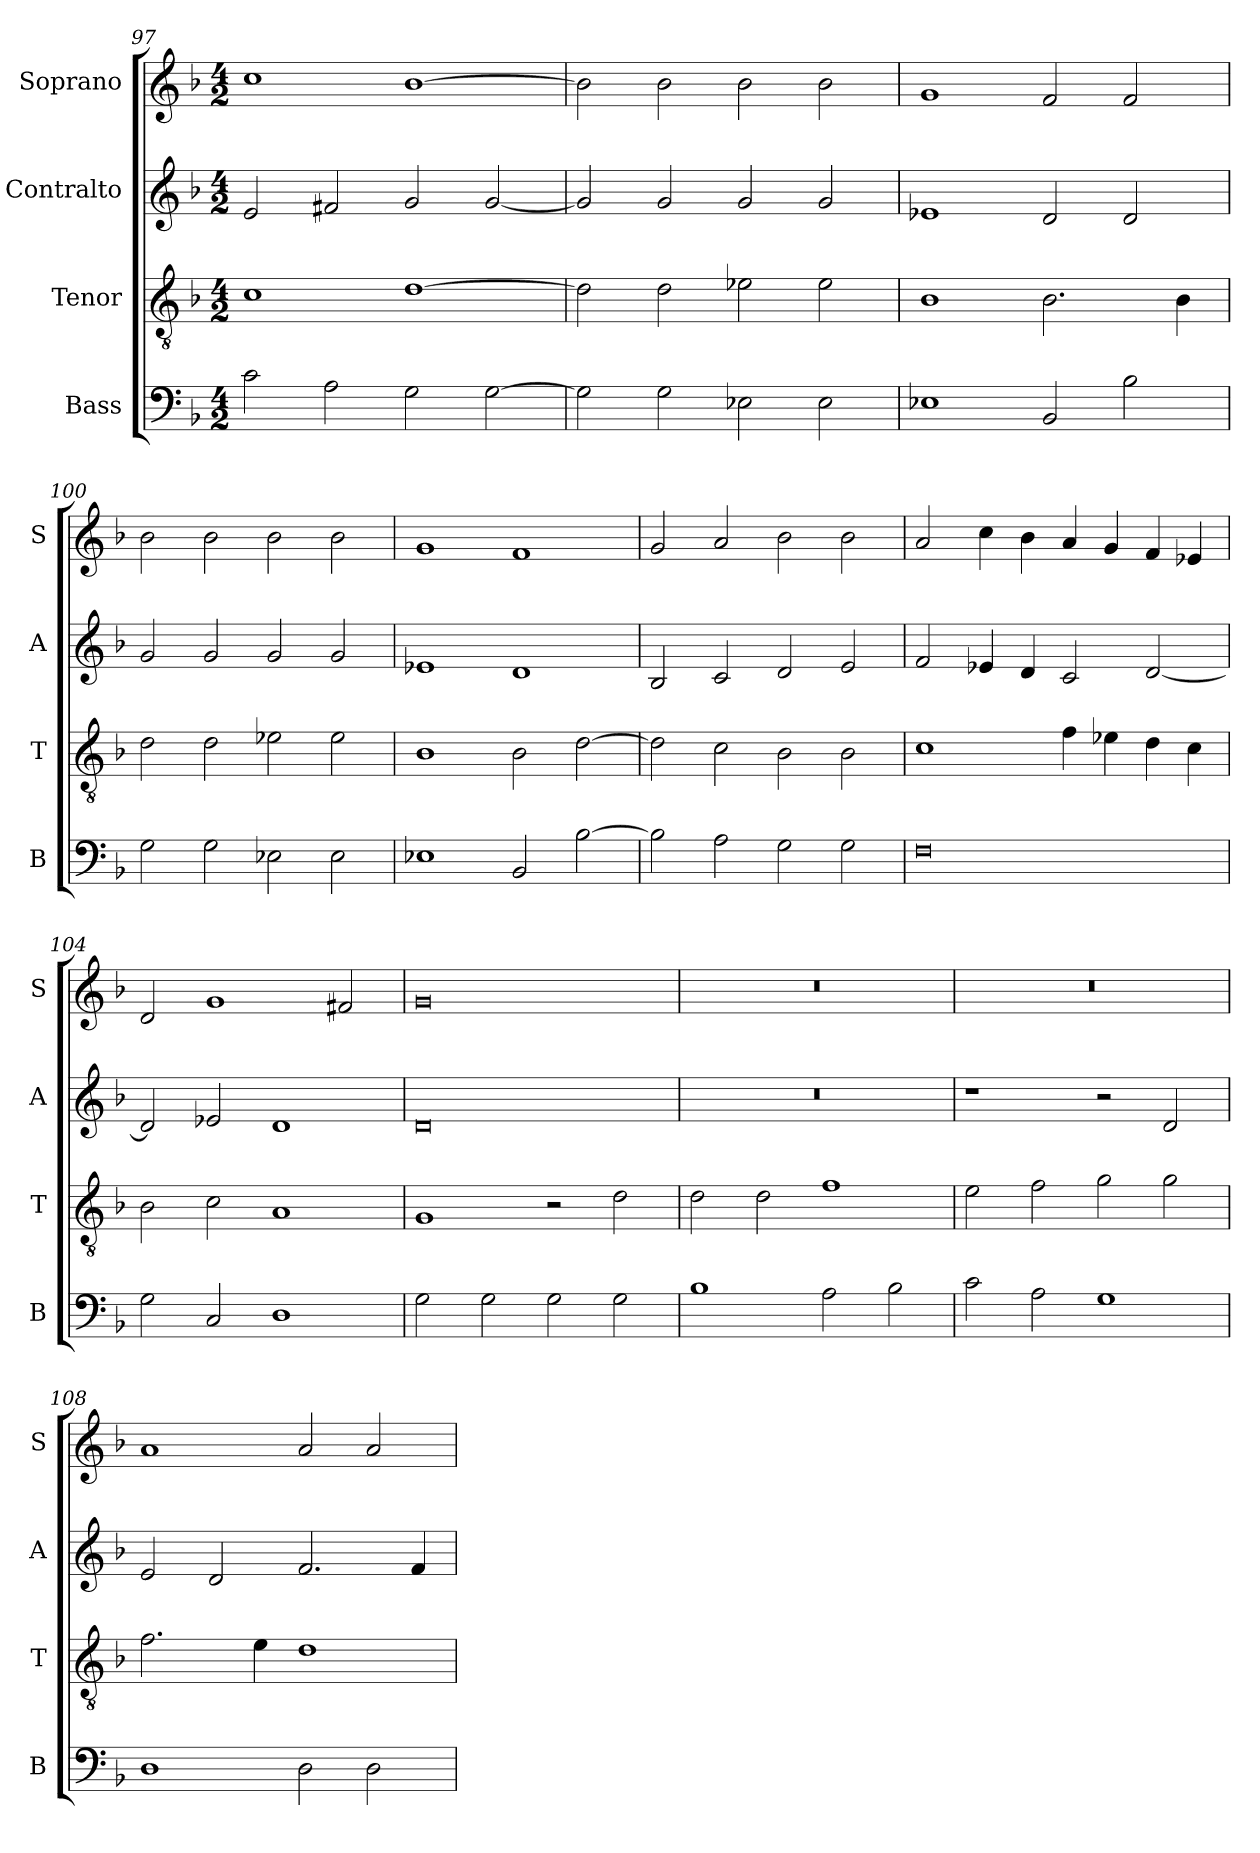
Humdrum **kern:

**kern	**kern	**kern	**kern
*part4	*part3	*part2	*part1
*staff4	*staff3	*staff2	*staff1
*I"Bass	*I"Tenor	*I"Contralto	*I"Soprano
*I'B	*I'T	*I'A	*I'S
*clefF4	*clefGv2	*clefG2	*clefG2
*k[b-]	*k[b-]	*k[b-]	*k[b-]
*F:ion	*F:ion	*F:ion	*F:ion
*M4/2	*M4/2	*M4/2	*M4/2
=97	=97	=97	=97
2c	1c	2e	1cc
2A	.	2f#X	.
2G	[1d	2g	[1b-
[2G	.	[2g	.
=98	=98	=98	=98
2G]	2d]	2g]	2b-]
2G	2d	2g	2b-
2E-X	2e-X	2g	2b-
2E-	2e-	2g	2b-
=99	=99	=99	=99
1E-X	1B-	1e-X	1g
2BB-	2.B-	2d	2f
2B-	.	2d	2f
.	4B-	.	.
=100	=100	=100	=100
2G	2d	2g	2b-
2G	2d	2g	2b-
2E-X	2e-X	2g	2b-
2E-	2e-	2g	2b-
=101	=101	=101	=101
1E-X	1B-	1e-X	1g
2BB-	2B-	1d	1f
[2B-	[2d	.	.
=102	=102	=102	=102
2B-]	2d]	2B-	2g
2A	2c	2c	2a
2G	2B-	2d	2b-
2G	2B-	2e	2b-
=103	=103	=103	=103
0F	1c	2f	2a
.	.	4e-X	4cc
.	.	4d	4b-
.	4f	2c	4a
.	4e-X	.	4g
.	4d	[2d	4f
.	4c	.	4e-X
=104	=104	=104	=104
2G	2B-	2d]	2d
2C	2c	2e-X	1g
1D	1A	1d	.
.	.	.	2f#X
=105	=105	=105	=105
2G	1G	0d	0g
2G	.	.	.
2G	2r	.	.
2G	2d	.	.
=106	=106	=106	=106
1B-	2d	0r	0r
.	2d	.	.
2A	1f	.	.
2B-	.	.	.
=107	=107	=107	=107
2c	2e	1r	0r
2A	2f	.	.
1G	2g	2r	.
.	2g	2d	.
=108	=108	=108	=108
1D	2.f	2e	1a
.	.	2d	.
.	4e	.	.
2D	1d	2.f	2a
2D	.	.	2a
.	.	4f	.
=	=	=	=
*-	*-	*-	*-
